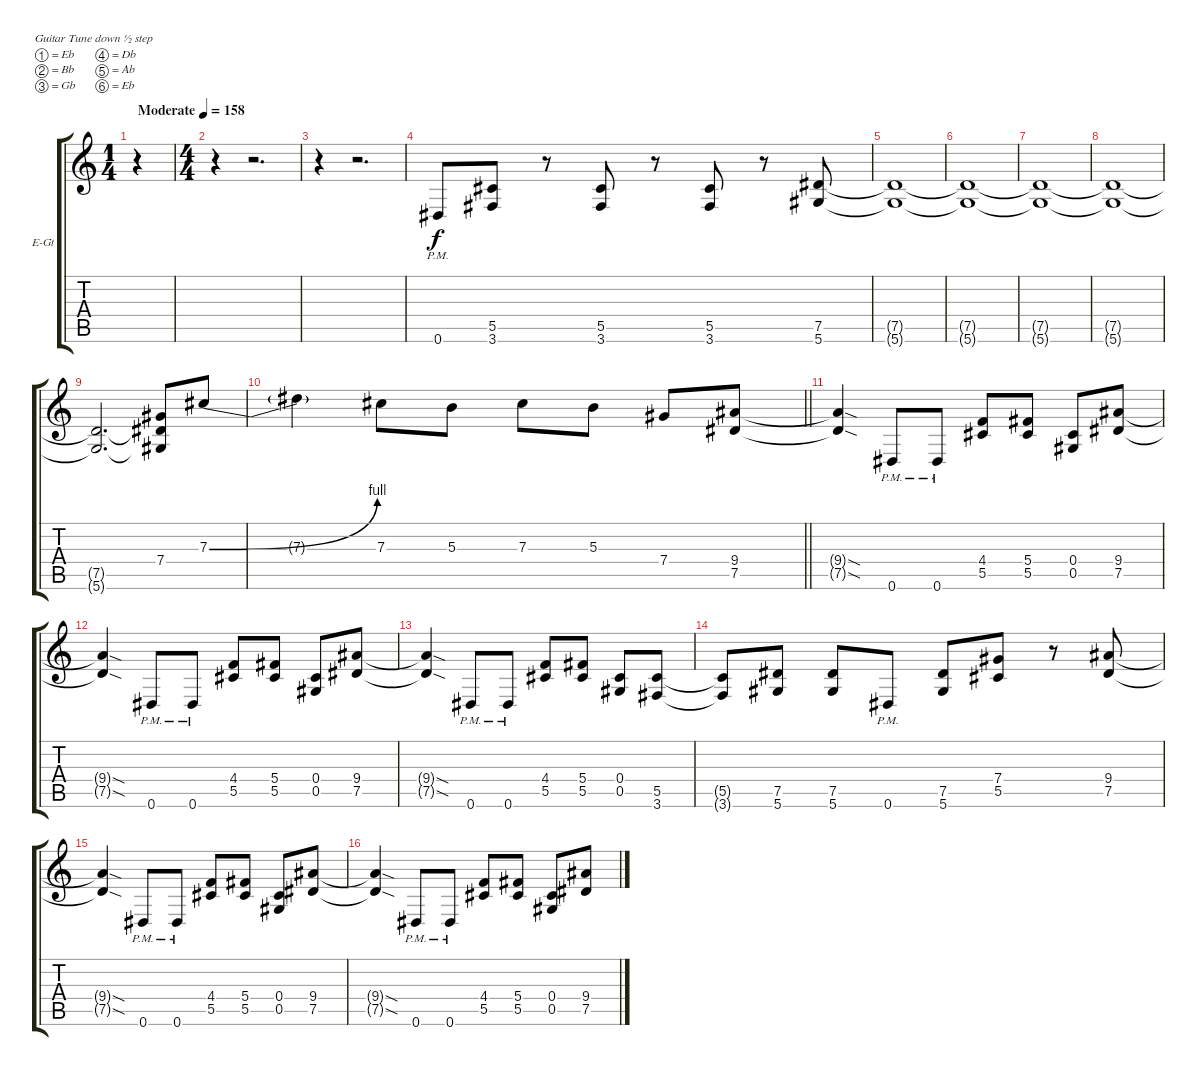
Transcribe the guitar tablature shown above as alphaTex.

\bracketExtendMode groupsimilarinstruments
\firstSystemTrackNameOrientation horizontal
\otherSystemsTrackNameOrientation horizontal
\track ("Guitar 2" "E-Gt") {instrument distortionguitar}
\staff {score tabs}
\tuning (Eb4 Bb3 Gb3 Db3 Ab2 Eb2)
\voice
\ts (1 4)
\beaming (8 2)
\tempo (158 "Moderate")
\clef g2
\ks c
r.4{dy f instrument distortionguitar} |
\ts (4 4)
\beaming (8 2 2 2 2)
r.4 r.2{d} |
r.4 r.2{d} |
0.6{pm}.8 (5.5 3.6).8 r.8 (5.5 3.6).8 r.8 (5.5 3.6).8 r.8 (7.5 5.6).8 |
(7.5{t} 5.6{t}).1 |
(7.5{t} 5.6{t}).1 |
(7.5{t} 5.6{t}).1 |
(7.5{t} 5.6{t}).1 |
(7.5{t} 5.6{t}).2{d} (7.4 7.5{t} 5.6{t}).8 7.3{be (bend 0 0 22.8 4)}.8 |
\barLineRight lightlight
7.3{t}.4 7.3.8 5.3.8 7.3.8 5.3.8 7.4.8 (9.4 7.5).8 |
\section ("" "")
(9.4{sod t} 7.5{sod t}).4 0.6{pm}.8 0.6{pm}.8 (4.4 5.5).8 (5.4 5.5).8 (0.4 0.5).8 (9.4 7.5).8 |
(9.4{sod t} 7.5{sod t}).4 0.6{pm}.8 0.6{pm}.8 (4.4 5.5).8 (5.4 5.5).8 (0.4 0.5).8 (9.4 7.5).8 |
(9.4{sod t} 7.5{sod t}).4 0.6{pm}.8 0.6{pm}.8 (4.4 5.5).8 (5.4 5.5).8 (0.4 0.5).8 (5.5 3.6).8 |
(5.5{t} 3.6{t}).8 (7.5 5.6).8 (7.5 5.6).8 0.6{pm}.8 (7.5 5.6).8 (7.4 5.5).8 r.8 (9.4 7.5).8 |
(9.4{sod t} 7.5{sod t}).4 0.6{pm}.8 0.6{pm}.8 (4.4 5.5).8 (5.4 5.5).8 (0.4 0.5).8 (9.4 7.5).8 |
(9.4{sod t} 7.5{sod t}).4 0.6{pm}.8 0.6{pm}.8 (4.4 5.5).8 (5.4 5.5).8 (0.4 0.5).8 (9.4 7.5).8
\voice
\clef g2
\ottava regular
\simile none
\ks c
r.4{dy mf} |
|
|
|
|
|
|
|
|
\barLineRight lightlight
|
|
|
|
|
|
